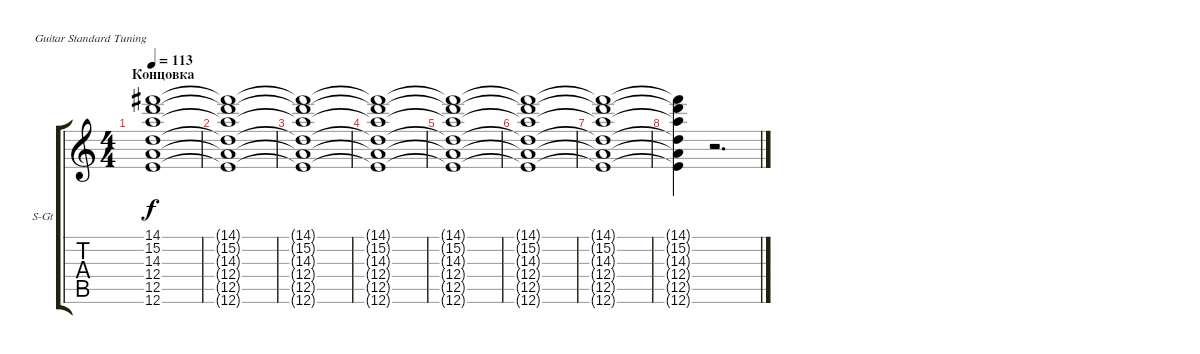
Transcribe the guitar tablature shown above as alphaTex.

\defaultSystemsLayout 4
\bracketExtendMode groupsimilarinstruments
\firstSystemTrackNameOrientation horizontal
\otherSystemsTrackNameOrientation horizontal
\track ("А. Андреев (клавиши)" "S-Gt") {instrument acousticguitarsteel}
\staff {score tabs}
\tuning (E4 B3 G3 D3 A2 E2)
\ts (4 4)
\section ("" "Концовка")
\tempo 113
\clef g2
\ks c
(12.6 12.5 12.4 14.3 15.2 14.1).1{dy f} |
(12.6{t} 12.5{t} 12.4{t} 14.3{t} 15.2{t} 14.1{t}).1 |
(12.6{t} 12.5{t} 12.4{t} 14.3{t} 15.2{t} 14.1{t}).1 |
(12.6{t} 12.5{t} 12.4{t} 14.3{t} 15.2{t} 14.1{t}).1 |
(12.6{t} 12.5{t} 12.4{t} 14.3{t} 15.2{t} 14.1{t}).1 |
(12.6{t} 12.5{t} 12.4{t} 14.3{t} 15.2{t} 14.1{t}).1 |
(12.6{t} 12.5{t} 12.4{t} 14.3{t} 15.2{t} 14.1{t}).1 |
(12.6{t} 12.5{t} 12.4{t} 14.3{t} 15.2{t} 14.1{t}).4 r.2{d}
